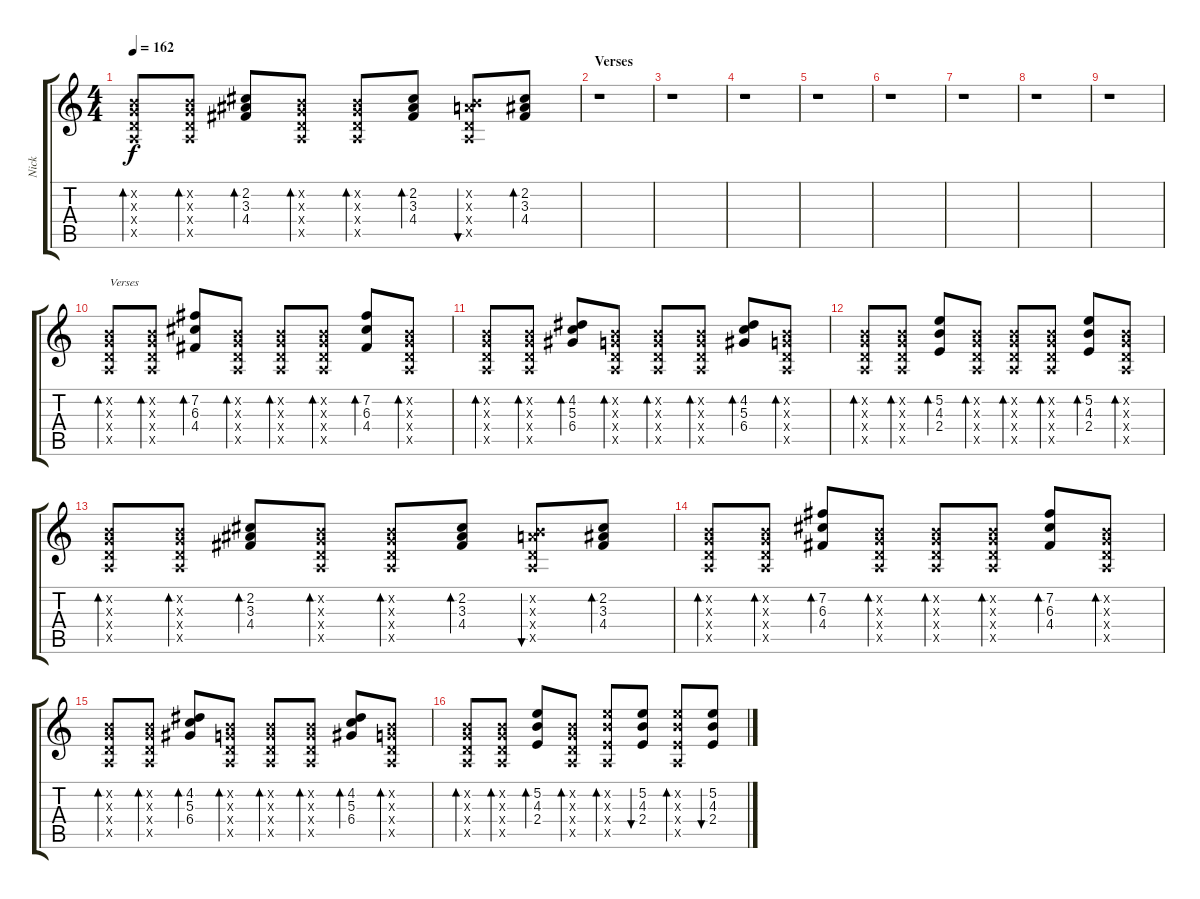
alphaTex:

\track ("Nick" "Nick") {instrument distortionguitar}
\staff {score tabs}
\tuning (E4 B3 G3 D3 A2 E2) {hide}
\ts (4 4)
\tempo 162
\clef g2
\ks c
(0.2{x} 0.3{x} 0.4{x} 0.5{x}).8{bd 30 dy f} (0.2{x} 0.3{x} 0.4{x} 0.5{x}).8{bd 30} (2.2 3.3 4.4).8{bd 60} (0.2{x} 0.3{x} 0.4{x} 0.5{x}).8{bd 30} (0.2{x} 0.3{x} 0.4{x} 0.5{x}).8{bd 30} (2.2 3.3 4.4).8{bd 30} (0.2{x} 2.3{x} 0.4{x} 0.5{x}).8{bu 30} (2.2 3.3 4.4).8{bd 30} |
\section ("" "Verses")
r.1 |
r.1 |
r.1 |
r.1 |
r.1 |
r.1 |
r.1 |
r.1 |
(0.2{x} 0.3{x} 0.4{x} 0.5{x}).8{bd 30 txt "Verses"} (0.2{x} 0.3{x} 0.4{x} 0.5{x}).8{bd 30} (7.2 6.3 4.4).8{bd 60} (0.2{x} 0.3{x} 0.4{x} 0.5{x}).8{bd 30} (0.2{x} 0.3{x} 0.4{x} 0.5{x}).8{bd 30} (0.2{x} 0.3{x} 0.4{x} 0.5{x}).8{bd 30} (7.2 6.3 4.4).8{bd 60} (0.2{x} 0.3{x} 0.4{x} 0.5{x}).8{bd 30} |
(0.2{x} 0.3{x} 0.4{x} 0.5{x}).8{bd 30} (0.2{x} 0.3{x} 0.4{x} 0.5{x}).8{bd 30} (4.2 5.3 6.4).8{bd 60} (0.2{x} 0.3{x} 0.4{x} 0.5{x}).8{bd 30} (0.2{x} 0.3{x} 0.4{x} 0.5{x}).8{bd 30} (0.2{x} 0.3{x} 0.4{x} 0.5{x}).8{bd 30} (4.2 5.3 6.4).8{bd 60} (0.2{x} 0.3{x} 0.4{x} 0.5{x}).8{bd 30} |
(0.2{x} 0.3{x} 0.4{x} 0.5{x}).8{bd 30} (0.2{x} 0.3{x} 0.4{x} 0.5{x}).8{bd 30} (5.2 4.3 2.4).8{bd 60} (0.2{x} 0.3{x} 0.4{x} 0.5{x}).8{bd 30} (0.2{x} 0.3{x} 0.4{x} 0.5{x}).8{bd 30} (0.2{x} 0.3{x} 0.4{x} 0.5{x}).8{bd 30} (5.2 4.3 2.4).8{bd 60} (0.2{x} 0.3{x} 0.4{x} 0.5{x}).8{bd 30} |
(0.2{x} 0.3{x} 0.4{x} 0.5{x}).8{bd 30} (0.2{x} 0.3{x} 0.4{x} 0.5{x}).8{bd 30} (2.2 3.3 4.4).8{bd 60} (0.2{x} 0.3{x} 0.4{x} 0.5{x}).8{bd 30} (0.2{x} 0.3{x} 0.4{x} 0.5{x}).8{bd 30} (2.2 3.3 4.4).8{bd 30} (0.2{x} 2.3{x} 0.4{x} 0.5{x}).8{bu 30} (2.2 3.3 4.4).8{bd 30} |
(0.2{x} 0.3{x} 0.4{x} 0.5{x}).8{bd 30} (0.2{x} 0.3{x} 0.4{x} 0.5{x}).8{bd 30} (7.2 6.3 4.4).8{bd 60} (0.2{x} 0.3{x} 0.4{x} 0.5{x}).8{bd 30} (0.2{x} 0.3{x} 0.4{x} 0.5{x}).8{bd 30} (0.2{x} 0.3{x} 0.4{x} 0.5{x}).8{bd 30} (7.2 6.3 4.4).8{bd 60} (0.2{x} 0.3{x} 0.4{x} 0.5{x}).8{bd 30} |
(0.2{x} 0.3{x} 0.4{x} 0.5{x}).8{bd 30} (0.2{x} 0.3{x} 0.4{x} 0.5{x}).8{bd 30} (4.2 5.3 6.4).8{bd 60} (0.2{x} 0.3{x} 0.4{x} 0.5{x}).8{bd 30} (0.2{x} 0.3{x} 0.4{x} 0.5{x}).8{bd 30} (0.2{x} 0.3{x} 0.4{x} 0.5{x}).8{bd 30} (4.2 5.3 6.4).8{bd 60} (0.2{x} 0.3{x} 0.4{x} 0.5{x}).8{bd 30} |
(0.2{x} 0.3{x} 0.4{x} 0.5{x}).8{bd 30} (0.2{x} 0.3{x} 0.4{x} 0.5{x}).8{bd 30} (5.2 4.3 2.4).8{bd 60} (0.2{x} 0.3{x} 0.4{x} 0.5{x}).8{bd 30} (5.2{x} 4.3{x} 2.4{x} 0.5{x}).8{bd 30} (5.2 4.3 2.4).8{bu 30} (5.2{x} 4.3{x} 2.4{x} 0.5{x}).8{bd 30} (5.2 4.3 2.4).8{bu 30}
